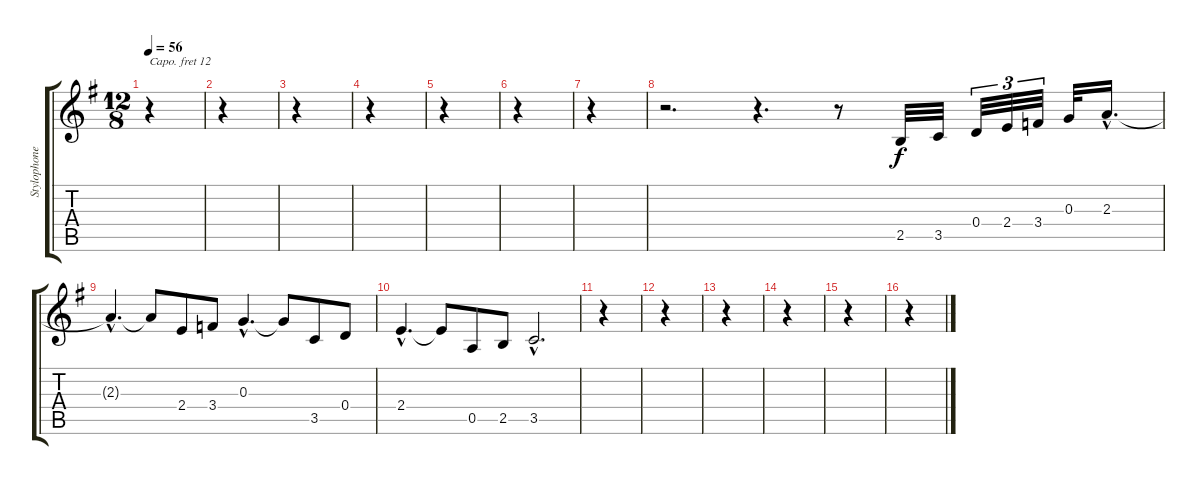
\track ("Stylophone + Recorder" "Stylophone") {instrument lead2sawtooth}
\staff {score tabs}
\capo 12
\tuning (E4 B3 G3 D3 A2 E2) {hide}
\ts (12 8)
\tempo 56
\clef g2
\ks eminor
r.4{dy f instrument lead2sawtooth} |
r.4 |
r.4 |
r.4 |
r.4 |
r.4 |
r.4 |
r.2{d} r.4{d} r.8 2.5.32 3.5.32 0.4.32{tu (3 2)} 2.4.32{tu (3 2)} 3.4.32{tu (3 2)} 0.3.32 2.3{hac}.16{d} |
2.3{hac t}.4{d} 2.3{t}.8 2.4.8 3.4.8 0.3{hac}.4{d} 0.3{t}.8 3.5.8 0.4.8 |
2.4{hac}.4{d} 2.4{t}.8 0.5.8 2.5.8 3.5{hac}.2{d} |
r.4 |
r.4 |
r.4 |
r.4 |
r.4 |
r.4
